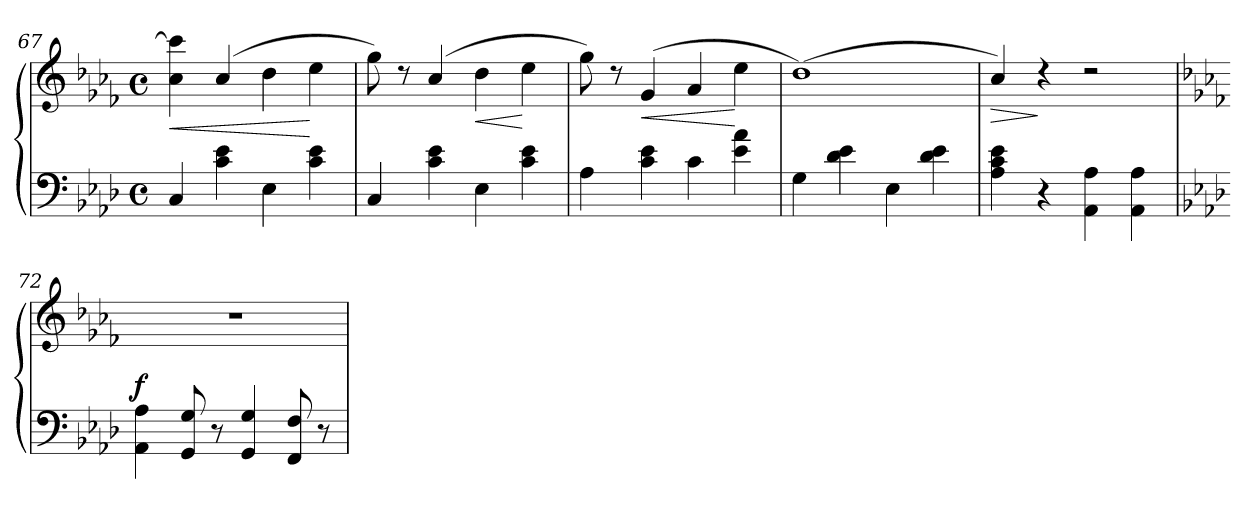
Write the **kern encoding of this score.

**kern	**kern	**dynam
*part1	*part1	*part1
*staff2	*staff1	*staff1/2
*clefF4	*clefG3	*
*k[b-e-a-d-]	*k[b-e-a-d-]	*
*M4/4	*M4/4	*
*met(c)	*met(c)	*
=67	=67	=67
!	!	!LO:HP:b
4C/	4a-\ 4aa-\]	<
4c\ 4e-\	(>4a-/	.
4E-\	4b-\	.
4c\ 4e-\	4cc\	[
=68	=68	=68
4C/	8ee-\)	.
.	8rb	.
4c\ 4e-\	(>4a-/	.
!	!	!LO:HP:b
4E-\	4b-\	<
4c\ 4e-\	4cc\	[
=69	=69	=69
4A-\	8ee-\)	.
.	8rb	.
!	!	!LO:HP:b
4c\ 4e-\	(>4e-/	<
4c\	4f/	.
4e-\ 4a-\	4cc\	[
=70	=70	=70
4G\	(>1b-)	.
4d-\ 4e-\	.	.
4E-\	.	.
4d-\ 4e-\	.	.
=71	=71	=71
!	!	!LO:HP:b
4A-\ 4c\ 4e-\	4a-/)	>
4r	4rb	]
4AA-\ 4A-\	2rcc	.
4AA-\ 4A-\	.	.
!!LO:PB:g=z
=72	=72	=72
*k[b-e-a-d-]	*k[b-e-a-d-]	*
!	!	!LO:DY:a=2
4AA-\ 4A-\	1r	f
8GG/ 8G/	.	.
8r	.	.
4GG/ 4G/	.	.
8FF/ 8F/	.	.
8r	.	.
=	=	=
*-	*-	*-
